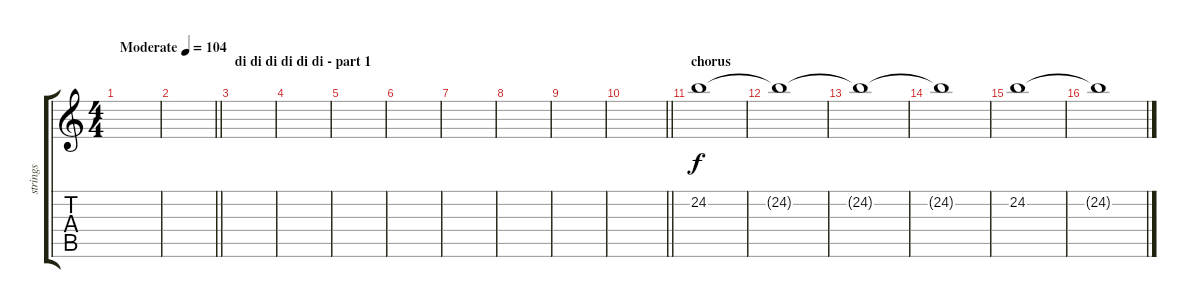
\track ("strings" "strings") {instrument stringensemble1}
\staff {score tabs}
\tuning (E4 B3 G3 D3 A2 E2) {hide}
\ts (4 4)
\tempo (104 "Moderate")
\clef g2
\ks c
|
\barLineRight lightlight
|
\section ("" "di di di di di di - part 1")
|
|
|
|
|
|
|
\barLineRight lightlight
|
\section ("" "chorus")
24.2.1 |
24.2{t}.1 |
24.2{t}.1 |
24.2{t}.1 |
24.2.1 |
24.2{t}.1
